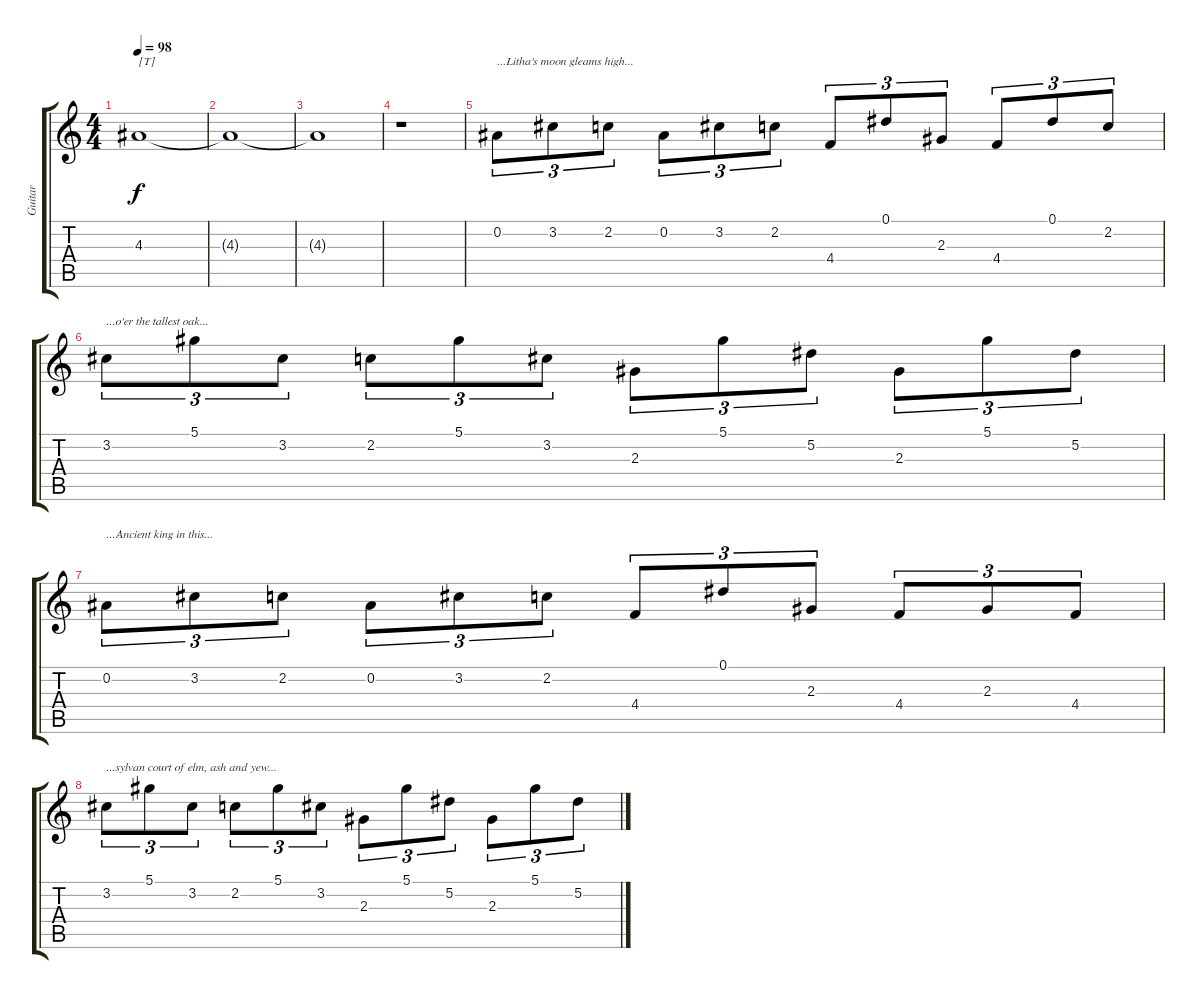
\track ("Guitar" "Guitar") {instrument distortionguitar}
\staff {score tabs}
\tuning (Eb4 Bb3 Gb3 Db3 Ab2 Eb2) {hide}
\ts (4 4)
\tempo 98
\clef g2
\ks c
4.3.1{txt "[T]" dy f} |
4.3{t}.1{volume 0} |
4.3{t}.1 |
r.1{volume 14} |
0.2.8{tu (3 2) txt "...Litha's moon gleams high..."} 3.2.8{tu (3 2)} 2.2.8{tu (3 2)} 0.2.8{tu (3 2)} 3.2.8{tu (3 2)} 2.2.8{tu (3 2)} 4.4.8{tu (3 2)} 0.1.8{tu (3 2)} 2.3.8{tu (3 2)} 4.4.8{tu (3 2)} 0.1.8{tu (3 2)} 2.2.8{tu (3 2)} |
3.2.8{tu (3 2) txt "...o'er the tallest oak..."} 5.1.8{tu (3 2)} 3.2.8{tu (3 2)} 2.2.8{tu (3 2)} 5.1.8{tu (3 2)} 3.2.8{tu (3 2)} 2.3.8{tu (3 2)} 5.1.8{tu (3 2)} 5.2.8{tu (3 2)} 2.3.8{tu (3 2)} 5.1.8{tu (3 2)} 5.2.8{tu (3 2)} |
0.2.8{tu (3 2) txt "...Ancient king in this..."} 3.2.8{tu (3 2)} 2.2.8{tu (3 2)} 0.2.8{tu (3 2)} 3.2.8{tu (3 2)} 2.2.8{tu (3 2)} 4.4.8{tu (3 2)} 0.1.8{tu (3 2)} 2.3.8{tu (3 2)} 4.4.8{tu (3 2)} 2.3.8{tu (3 2)} 4.4.8{tu (3 2)} |
3.2.8{tu (3 2) txt "...sylvan court of elm, ash and yew..."} 5.1.8{tu (3 2)} 3.2.8{tu (3 2)} 2.2.8{tu (3 2)} 5.1.8{tu (3 2)} 3.2.8{tu (3 2)} 2.3.8{tu (3 2)} 5.1.8{tu (3 2)} 5.2.8{tu (3 2)} 2.3.8{tu (3 2)} 5.1.8{tu (3 2)} 5.2.8{tu (3 2)}
